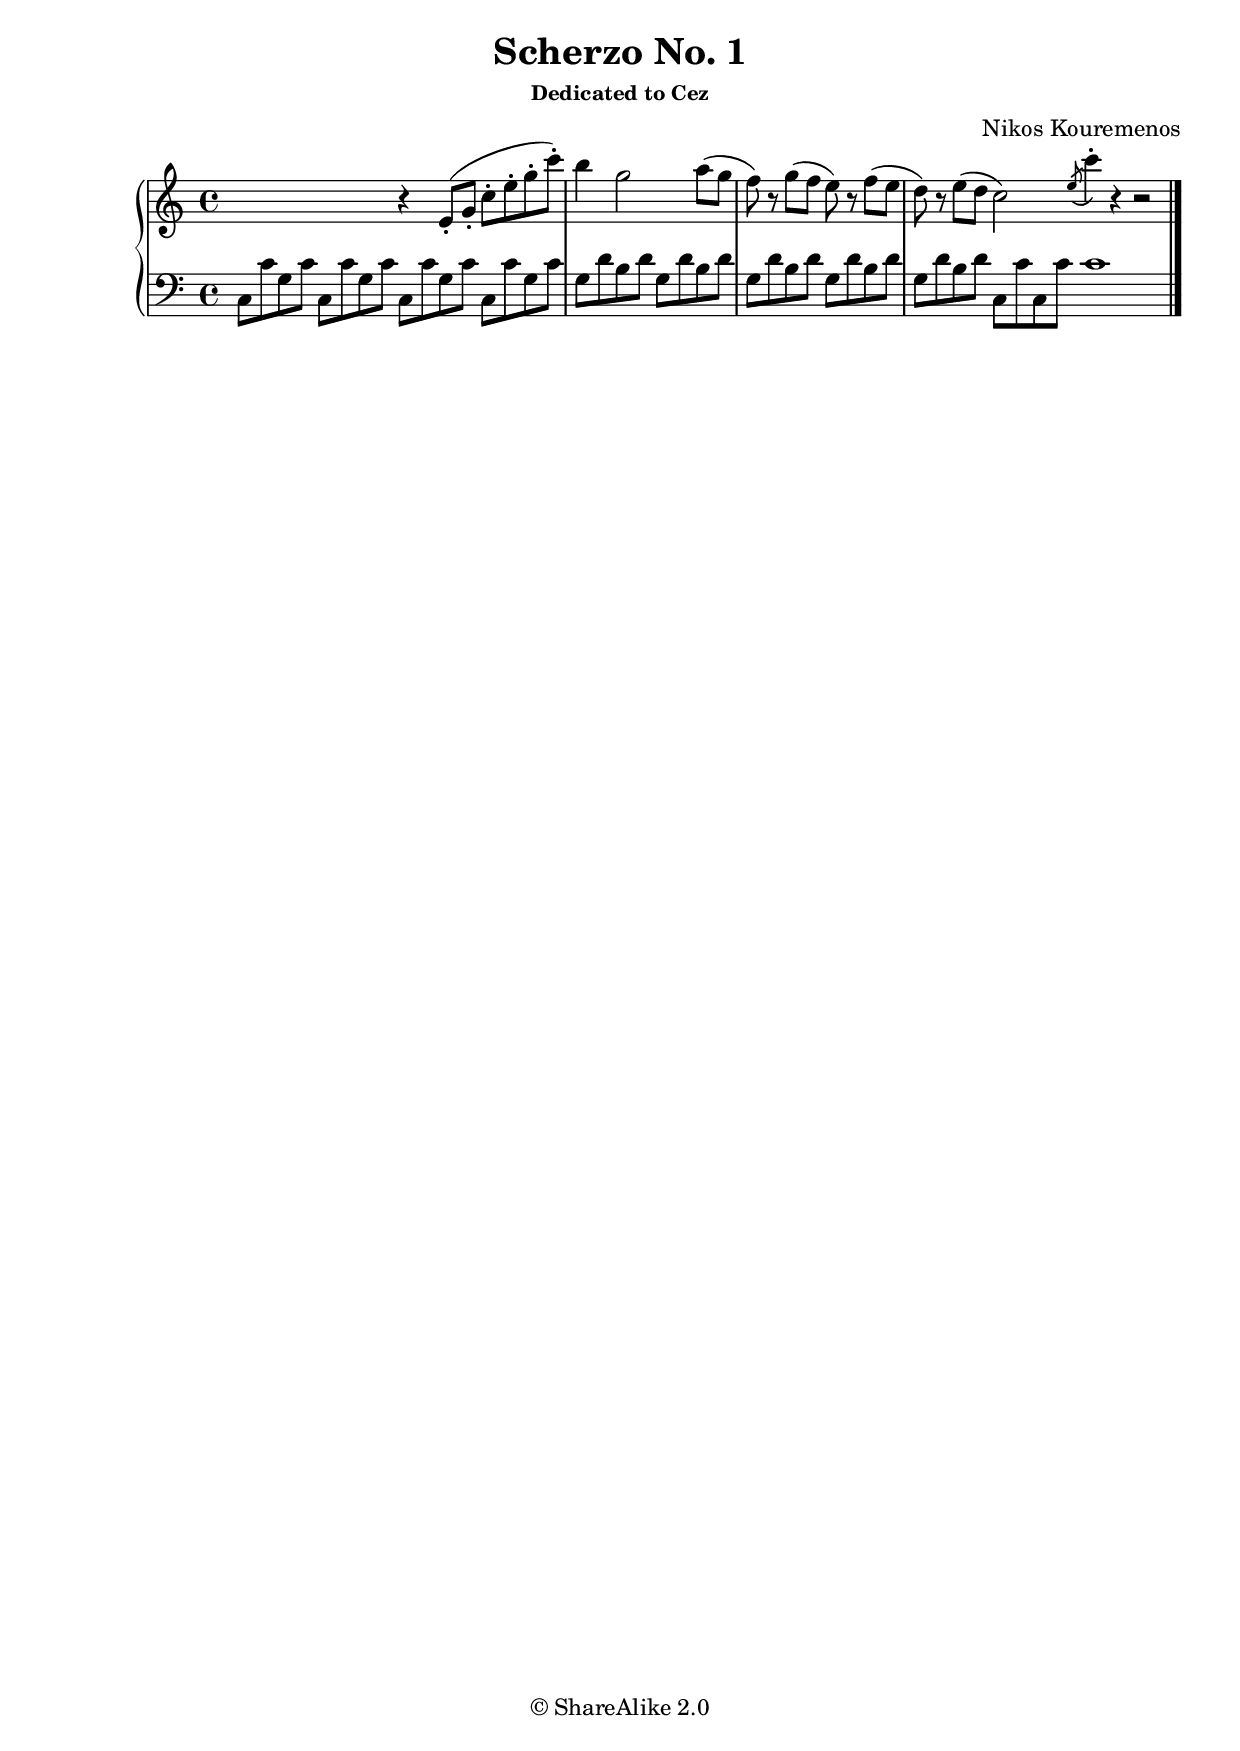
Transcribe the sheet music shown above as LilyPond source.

\version "2.4.2"

% Scherzo #1
% Music by Nikos Kouremenos
% 
% by Nikos Kouremenos <kourem at gmail DoT com>

upper =  {
	\relative c' {
		\context Voice = "upper" {
			
            % bar 1
            s1

            % bar 2
            \bar "|:"
            r4 e8(-. g-. c-. e-. g-. c-.)
            
			% bar 3
			b4 g2
			a8( g
			
            % bar 4
            f) r
            g( f e) r
            f( e 
            
            % bar 5
            d) r
            e( d c2) \bar ":|"
			
           % finis bar
           \acciaccatura e8 c'4-. r4 r2 
           
            \bar "|."

		}
	}
}


lower =  {
	\relative c {
		\context Voice = "lower" {
			\clef bass

   			% bar 1
            c8 c' g c 
            c, c' g c 

            % bar 2
            c, c' g c 
            c, c' g c
			
			% bar 3
			g d' b d
            g, d' b d

            % bar 4
			g, d' b d
            g, d' b d

            % bar 5
			g, d' b d
            c, c' c, c'
				
            % finis bar
            c1
		}
	}
}

\header {
	title = "Scherzo No. 1"
	subtitle = \markup{\small {Dedicated to Cez} }
	composer = "Nikos Kouremenos"
	
	date = "2005"
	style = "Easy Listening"
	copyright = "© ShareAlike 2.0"
	
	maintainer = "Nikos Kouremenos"
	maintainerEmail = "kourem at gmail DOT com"
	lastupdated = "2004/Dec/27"
}

\score {
	\context PianoStaff <<
		%#(set-accidental-style 'piano-cautionary)
		\context Staff = "up" <<
			\time 4/4
			\key c \major
			\upper
		>>
		\context Staff = "down" <<
			\time 4/4
			\key c \major
			\lower
		>>
	>>

	\layout { }
	\midi { \tempo 4 = 110 }
}
